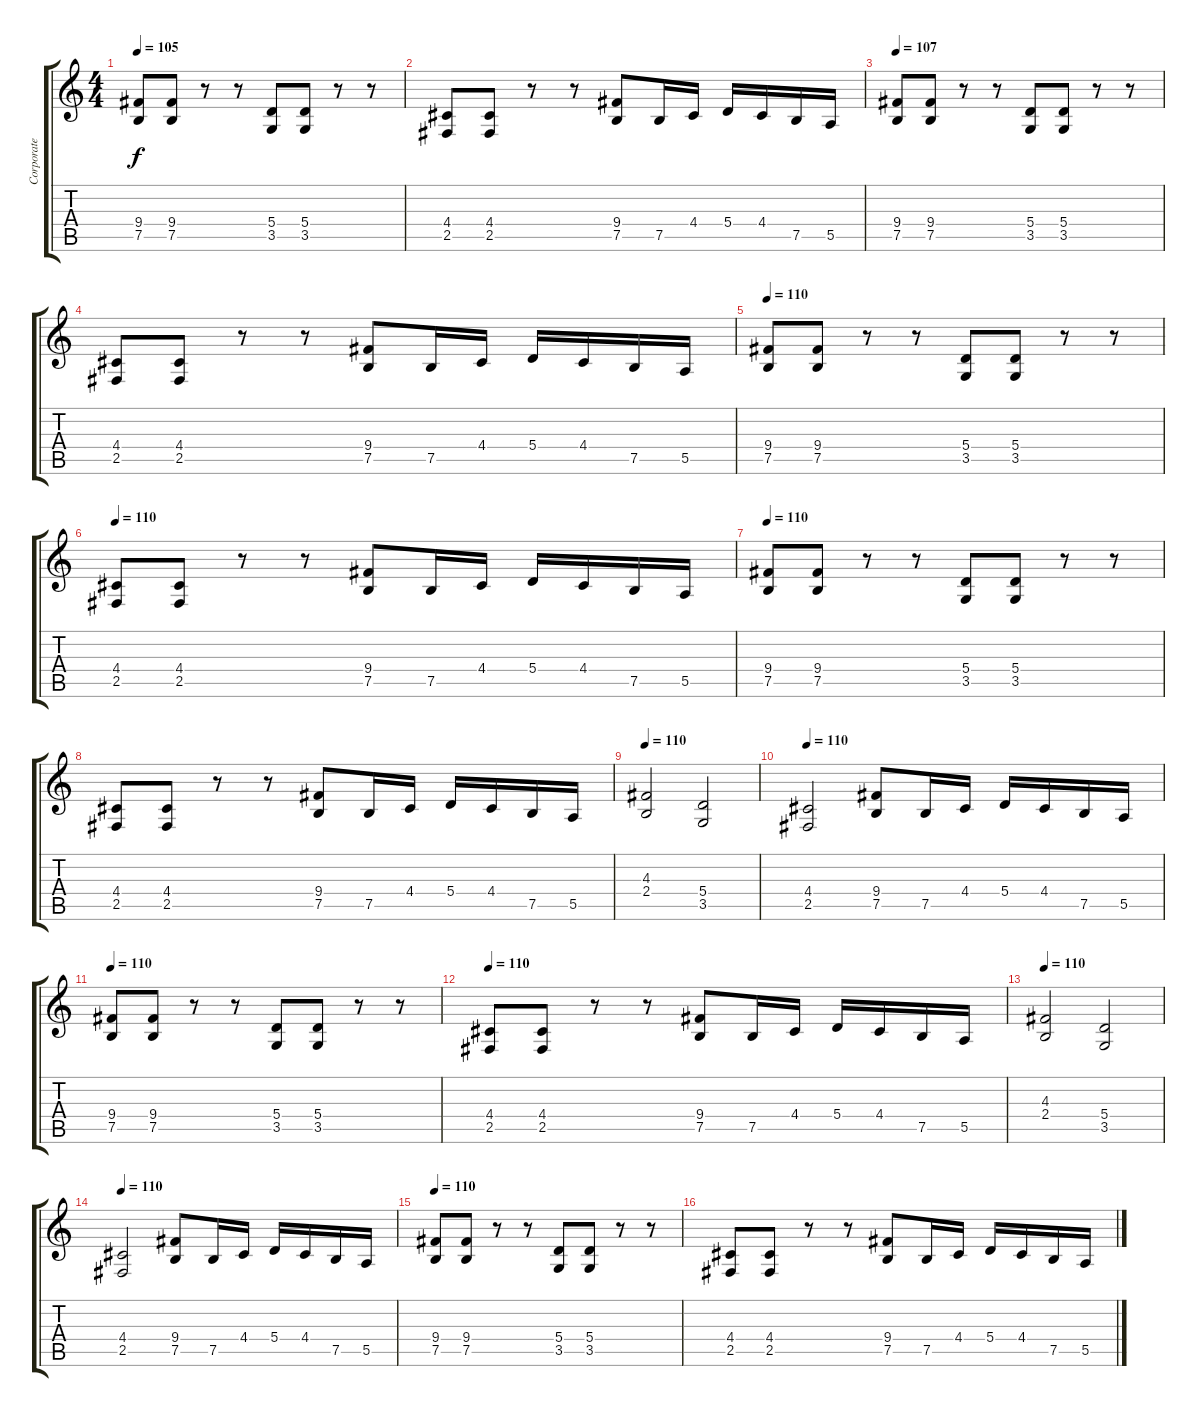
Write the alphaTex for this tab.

\track ("Corporate Death (L)" "Corporate ") {instrument distortionguitar}
\staff {score tabs}
\tuning (B3 Gb3 D3 A2 E2 B1) {hide}
\ts (4 4)
\tempo 105
\clef g2
\ks c
(9.4 7.5).8{dy f instrument distortionguitar} (9.4 7.5).8 r.8 r.8 (5.4 3.5).8 (5.4 3.5).8 r.8 r.8 |
(4.4 2.5).8 (4.4 2.5).8 r.8 r.8 (9.4 7.5).8 7.5.16 4.4.16 5.4.16 4.4.16 7.5.16 5.5.16 |
\tempo 107
(9.4 7.5).8 (9.4 7.5).8 r.8 r.8 (5.4 3.5).8 (5.4 3.5).8 r.8 r.8 |
(4.4 2.5).8 (4.4 2.5).8 r.8 r.8 (9.4 7.5).8 7.5.16 4.4.16 5.4.16 4.4.16 7.5.16 5.5.16 |
\tempo 110
(9.4 7.5).8 (9.4 7.5).8 r.8 r.8 (5.4 3.5).8 (5.4 3.5).8 r.8 r.8 |
\tempo 110
(4.4 2.5).8 (4.4 2.5).8 r.8 r.8 (9.4 7.5).8 7.5.16 4.4.16 5.4.16 4.4.16 7.5.16 5.5.16 |
\tempo 110
(9.4 7.5).8 (9.4 7.5).8 r.8 r.8 (5.4 3.5).8 (5.4 3.5).8 r.8 r.8 |
(4.4 2.5).8 (4.4 2.5).8 r.8 r.8 (9.4 7.5).8 7.5.16 4.4.16 5.4.16 4.4.16 7.5.16 5.5.16 |
\tempo 112
\tempo 110
(4.3 2.4).2 (5.4 3.5).2 |
\tempo 110
(4.4 2.5).2 (9.4 7.5).8 7.5.16 4.4.16 5.4.16 4.4.16 7.5.16 5.5.16 |
\tempo 110
(9.4 7.5).8 (9.4 7.5).8 r.8 r.8 (5.4 3.5).8 (5.4 3.5).8 r.8 r.8 |
\tempo 110
(4.4 2.5).8 (4.4 2.5).8 r.8 r.8 (9.4 7.5).8 7.5.16 4.4.16 5.4.16 4.4.16 7.5.16 5.5.16 |
\tempo 112
\tempo 110
(4.3 2.4).2 (5.4 3.5).2 |
\tempo 110
(4.4 2.5).2 (9.4 7.5).8 7.5.16 4.4.16 5.4.16 4.4.16 7.5.16 5.5.16 |
\tempo 110
(9.4 7.5).8 (9.4 7.5).8 r.8 r.8 (5.4 3.5).8 (5.4 3.5).8 r.8 r.8 |
(4.4 2.5).8 (4.4 2.5).8 r.8 r.8 (9.4 7.5).8 7.5.16 4.4.16 5.4.16 4.4.16 7.5.16 5.5.16
